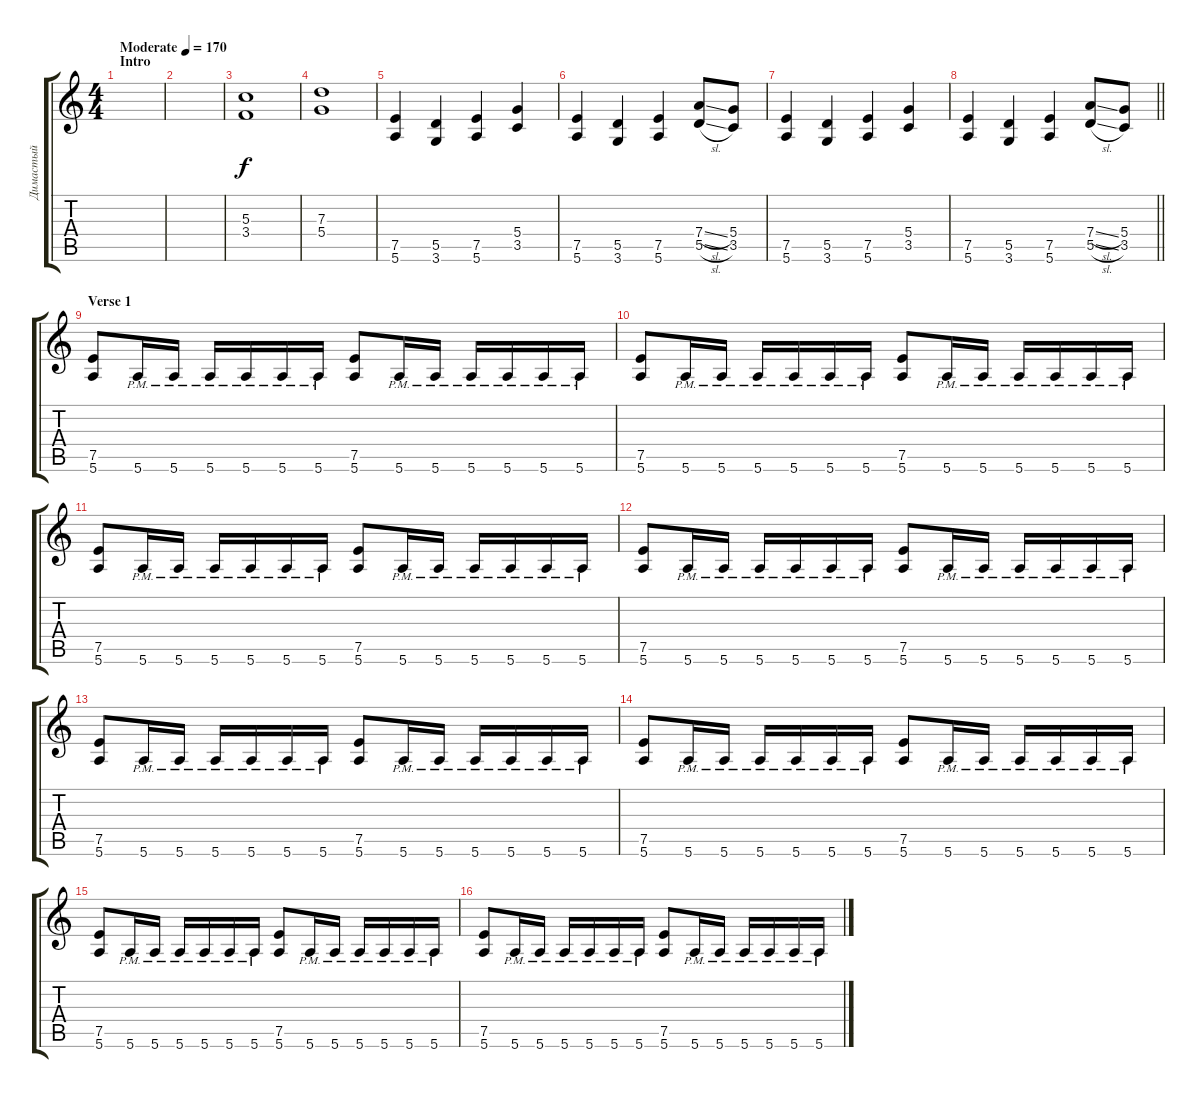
\track ("Димастый" "Димастый") {instrument distortionguitar}
\staff {score tabs}
\tuning (E4 B3 G3 D3 A2 E2) {hide}
\ts (4 4)
\section ("" "Intro")
\tempo (170 "Moderate")
\tempo 190
\tempo (170 "Moderate")
\clef g2
\ks c
|
|
(5.3 3.4).1 |
(7.3 5.4).1 |
(7.5 5.6).4 (5.5 3.6).4 (7.5 5.6).4 (5.4 3.5).4 |
(7.5 5.6).4 (5.5 3.6).4 (7.5 5.6).4 (7.4{sl} 5.5{sl}).8 (5.4 3.5).8 |
(7.5 5.6).4 (5.5 3.6).4 (7.5 5.6).4 (5.4 3.5).4 |
\barLineRight lightlight
(7.5 5.6).4 (5.5 3.6).4 (7.5 5.6).4 (7.4{sl} 5.5{sl}).8 (5.4 3.5).8 |
\section ("" "Verse 1")
(7.5 5.6).8 5.6{pm}.16 5.6{pm}.16 5.6{pm}.16 5.6{pm}.16 5.6{pm}.16 5.6{pm}.16 (7.5 5.6).8 5.6{pm}.16 5.6{pm}.16 5.6{pm}.16 5.6{pm}.16 5.6{pm}.16 5.6{pm}.16 |
(7.5 5.6).8 5.6{pm}.16 5.6{pm}.16 5.6{pm}.16 5.6{pm}.16 5.6{pm}.16 5.6{pm}.16 (7.5 5.6).8 5.6{pm}.16 5.6{pm}.16 5.6{pm}.16 5.6{pm}.16 5.6{pm}.16 5.6{pm}.16 |
(7.5 5.6).8 5.6{pm}.16 5.6{pm}.16 5.6{pm}.16 5.6{pm}.16 5.6{pm}.16 5.6{pm}.16 (7.5 5.6).8 5.6{pm}.16 5.6{pm}.16 5.6{pm}.16 5.6{pm}.16 5.6{pm}.16 5.6{pm}.16 |
(7.5 5.6).8 5.6{pm}.16 5.6{pm}.16 5.6{pm}.16 5.6{pm}.16 5.6{pm}.16 5.6{pm}.16 (7.5 5.6).8 5.6{pm}.16 5.6{pm}.16 5.6{pm}.16 5.6{pm}.16 5.6{pm}.16 5.6{pm}.16 |
(7.5 5.6).8 5.6{pm}.16 5.6{pm}.16 5.6{pm}.16 5.6{pm}.16 5.6{pm}.16 5.6{pm}.16 (7.5 5.6).8 5.6{pm}.16 5.6{pm}.16 5.6{pm}.16 5.6{pm}.16 5.6{pm}.16 5.6{pm}.16 |
(7.5 5.6).8 5.6{pm}.16 5.6{pm}.16 5.6{pm}.16 5.6{pm}.16 5.6{pm}.16 5.6{pm}.16 (7.5 5.6).8 5.6{pm}.16 5.6{pm}.16 5.6{pm}.16 5.6{pm}.16 5.6{pm}.16 5.6{pm}.16 |
(7.5 5.6).8 5.6{pm}.16 5.6{pm}.16 5.6{pm}.16 5.6{pm}.16 5.6{pm}.16 5.6{pm}.16 (7.5 5.6).8 5.6{pm}.16 5.6{pm}.16 5.6{pm}.16 5.6{pm}.16 5.6{pm}.16 5.6{pm}.16 |
(7.5 5.6).8 5.6{pm}.16 5.6{pm}.16 5.6{pm}.16 5.6{pm}.16 5.6{pm}.16 5.6{pm}.16 (7.5 5.6).8 5.6{pm}.16 5.6{pm}.16 5.6{pm}.16 5.6{pm}.16 5.6{pm}.16 5.6{pm}.16
